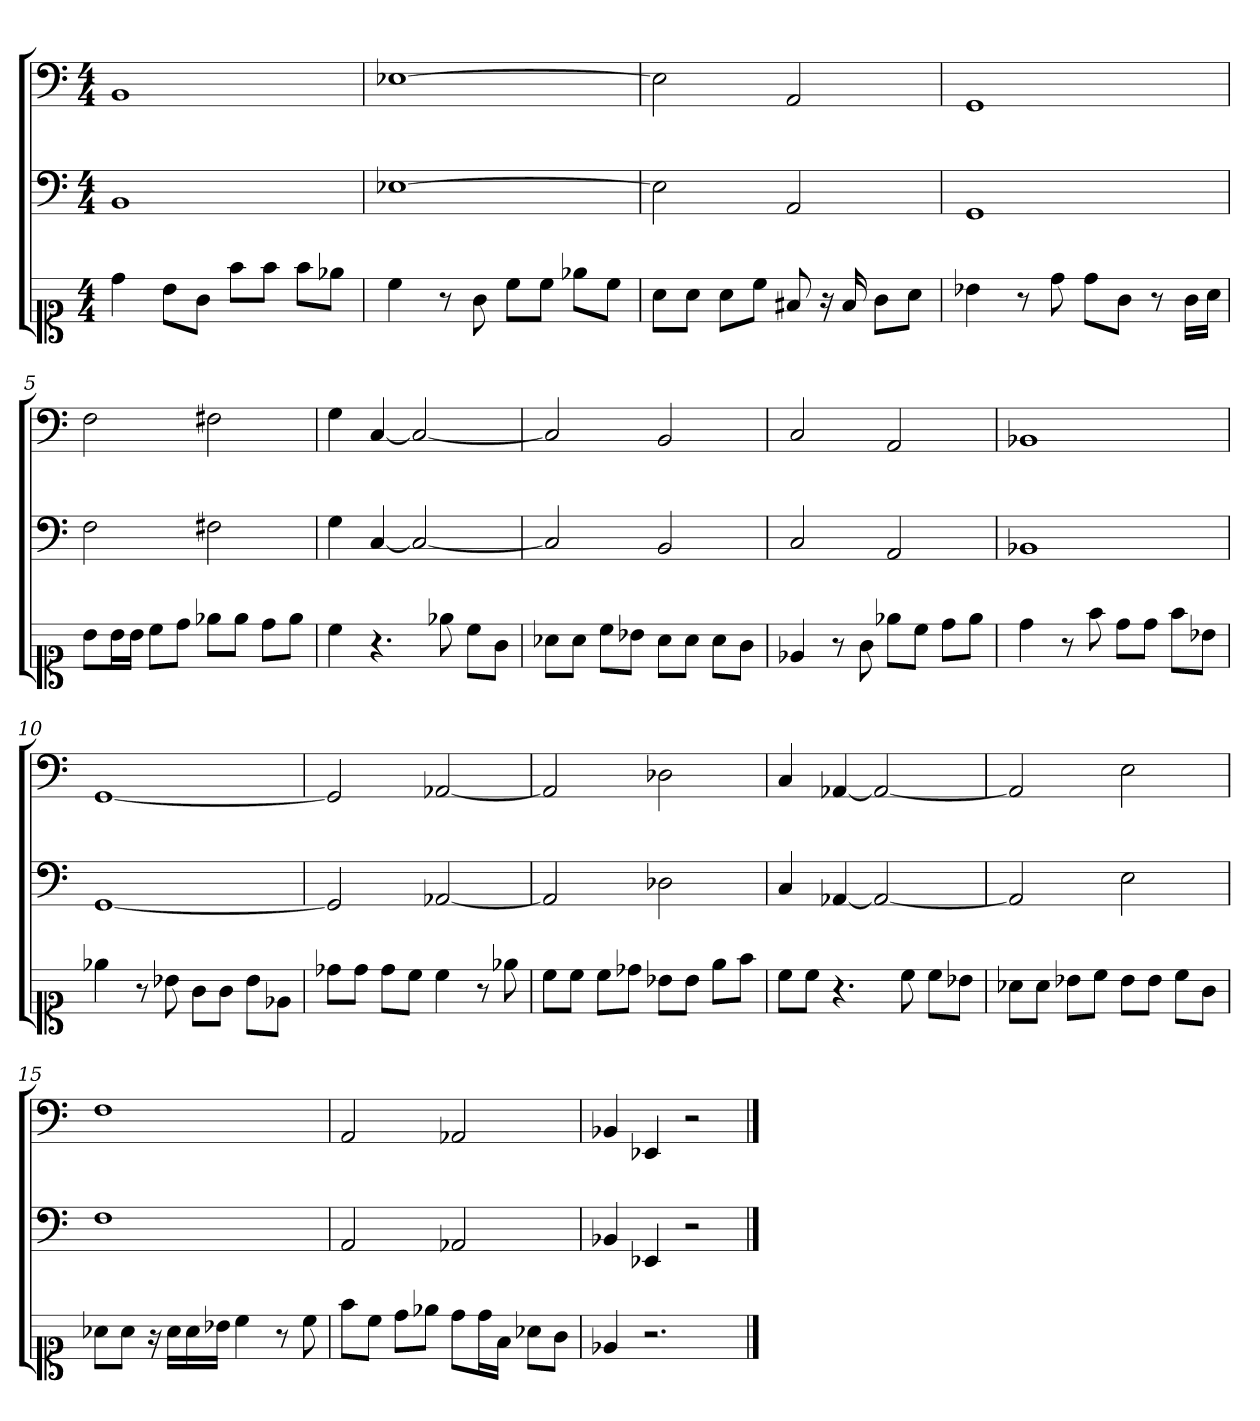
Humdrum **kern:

**kern	**kern	**kern
*part3	*part2	*part1
*staff3	*staff2	*staff1
*clefC1	*	*
*k[]	*k[]	*k[]
*C:	*C:	*C:
*M4/4	*M4/4	*M4/4
=1	=1	=1
4dd	1BB	1BB
8b\L	.	.
8g\J	.	.
8ff\L	.	.
8ff\J	.	.
8ff\L	.	.
8ee-X\J	.	.
=2	=2	=2
4cc	[1E-X	[1E-X
8r	.	.
8g	.	.
8cc\L	.	.
8cc\J	.	.
8ee-X\L	.	.
8cc\J	.	.
=3	=3	=3
8a\L	2E-]	2E-]
8a\J	.	.
8a\L	.	.
8cc\J	.	.
8f#X	2AA	2AA
16r	.	.
16f#	.	.
8g\L	.	.
8a\J	.	.
=4	=4	=4
4b-X	1GG	1GG
8r	.	.
8dd	.	.
8dd\L	.	.
8g\J	.	.
8r	.	.
16g\LL	.	.
16a\JJ	.	.
=5	=5	=5
8b\L	2F	2F
16b\L	.	.
16b\JJ	.	.
8cc\L	.	.
8dd\J	.	.
8ee-X\L	2F#X	2F#X
8ee-\J	.	.
8dd\L	.	.
8ee-\J	.	.
=6	=6	=6
4cc	4G	4G
4.r	[4C	[4C
.	2C_	2C_
8ee-X	.	.
8cc\L	.	.
8g\J	.	.
=7	=7	=7
8a-X\L	2C]	2C]
8a-\J	.	.
8cc\L	.	.
8b-X\J	.	.
8a-\L	2BB	2BB
8a-\J	.	.
8a-\L	.	.
8g\J	.	.
=8	=8	=8
4e-X	2C	2C
8r	.	.
8g	.	.
8ee-X\L	2AA	2AA
8cc\J	.	.
8dd\L	.	.
8ee-\J	.	.
=9	=9	=9
4dd	1BB-X	1BB-X
8r	.	.
8ff	.	.
8dd\L	.	.
8dd\J	.	.
8ff\L	.	.
8b-X\J	.	.
=10	=10	=10
4ee-X	[1GG	[1GG
8r	.	.
8b-X	.	.
8g\L	.	.
8g\J	.	.
8b-\L	.	.
8e-X\J	.	.
=11	=11	=11
8dd-X\L	2GG]	2GG]
8dd-\J	.	.
8dd-\L	.	.
8cc\J	.	.
4cc	[2AA-X	[2AA-X
8r	.	.
8ee-X	.	.
=12	=12	=12
8cc\L	2AA-]	2AA-]
8cc\J	.	.
8cc\L	.	.
8dd-X\J	.	.
8b-X\L	2D-X	2D-X
8b-\J	.	.
8ee\L	.	.
8ff\J	.	.
=13	=13	=13
8cc\L	4C	4C
8cc\J	.	.
4.r	[4AA-X	[4AA-X
.	2AA-_	2AA-_
8cc	.	.
8cc\L	.	.
8b-X\J	.	.
=14	=14	=14
8a-X\L	2AA-]	2AA-]
8a-\J	.	.
8b-X\L	.	.
8cc\J	.	.
8b-\L	2E	2E
8b-\J	.	.
8cc\L	.	.
8g\J	.	.
=15	=15	=15
8a-X\L	1F	1F
8a-\J	.	.
16r	.	.
16a-\LL	.	.
16a-\	.	.
16b-X\JJ	.	.
4cc	.	.
8r	.	.
8cc	.	.
=16	=16	=16
8ff\L	2AA	2AA
8cc\J	.	.
8dd\L	.	.
8ee-X\J	.	.
8dd\L	2AA-X	2AA-X
16dd\L	.	.
16f\JJ	.	.
8a-X\L	.	.
8g\J	.	.
=17	=17	=17
4e-X	4BB-X	4BB-X
2.r	4EE-X	4EE-X
.	2r	2r
==	==	==
*-	*-	*-
